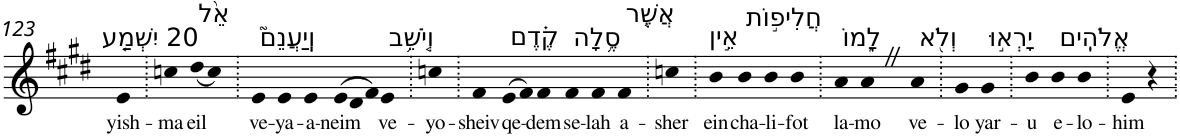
**kern	**text
*part1	*part1
*staff1	*staff1
*I"Piano	*
*I'Pno	*
!!LO:PB:g=z
*clefG2	*
*k[f#c#g#d#]	*
*E:	*
=123	=123
!LO:TX:a:t=20 יִשְׁמַ֤ע	!
!	!LO:LY:b
4e	yish-
=124.	=124.
!	!LO:LY:b
4ccn	-ma
!LO:TX:a:t=אֵ֨ל	!
!	!LO:LY:b
(<8dd#	eil
8cc)	.
=125.	=125.
!LO:TX:a:t=וְֽיַעֲנֵם֮	!
!	!LO:LY:b
4e	ve-
!	!LO:LY:b
4e	-ya-
!	!LO:LY:b
4e	-a-
*Xtuplet	*
!	!LO:LY:b
(>12e	-neim
12d#	.
12f#)	.
!LO:TX:a:t=וְיֹ֤שֵׁ֥ב	!
!	!LO:LY:b
4e	ve-
=126.	=126.
!	!LO:LY:b
4ccn	-yo-
=127.	=127.
!	!LO:LY:b
4f#	-sheiv
!LO:TX:a:t=קֶ֗דֶם	!
!	!LO:LY:b
(>8e	qe-
8f#)	.
!	!LO:LY:b
4f#	-dem
!LO:TX:a:t=סֶ֥לָה	!
!	!LO:LY:b
4f#	se-
!	!LO:LY:b
4f#	-lah
!LO:TX:a:t=אֲשֶׁ֤ר	!
!	!LO:LY:b
4f#	a-
=128.	=128.
!	!LO:LY:b
4ccn	-sher
=129.	=129.
!LO:TX:a:t=אֵ֣ין	!
!	!LO:LY:b
4b	ein
!LO:TX:a:t=חֲלִיפ֣וֹת	!
!	!LO:LY:b
4b	cha-
!	!LO:LY:b
4b	-li-
!	!LO:LY:b
4b	-fot
=130.	=130.
!LO:TX:a:t=לָ֑מוֹ	!
!	!LO:LY:b
4a	la-
!	!LO:LY:b
4aZ	-mo
!LO:TX:a:t=וְלֹ֖א	!
!	!LO:LY:b
4a	ve-
=131.	=131.
!	!LO:LY:b
4g#	-lo
!LO:TX:a:t=יָרְא֣וּ	!
!	!LO:LY:b
4g#	yar-
=132.	=132.
!	!LO:LY:b
4b	-u
!LO:TX:a:t=אֱלֹהִֽים	!
!	!LO:LY:b
4b	e-
!	!LO:LY:b
4b	-lo-
=133.	=133.
!	!LO:LY:b
4e	-him
4r	.
=.	=.
*-	*-
